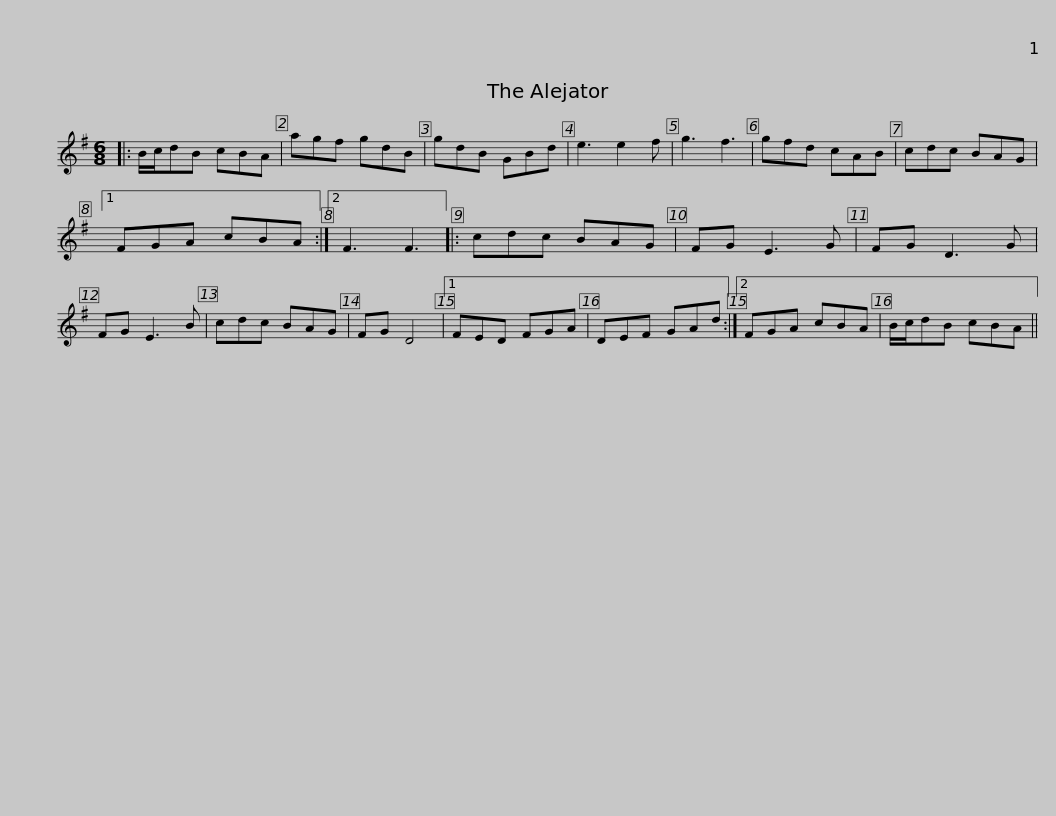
X:1
L:1/8
M:6/8
I:linebreak $
K:G
V:1 treble
V:1
|: B/c/dB cBA | agf gdB | gdB GBd | e3 e2 f | g3 f3 | %5
 gfd cAB | cdc BAG |1$ FGA cBA :|2 F3 F3 |: cdc BAG | %10
 FG E3 G | FG D3 G | FG E3 B | cdc BAG | FG D4 |1$ %15
 FED FGA | DEF GAd :|2 FGA cBA | B/c/dB cBA || %19
